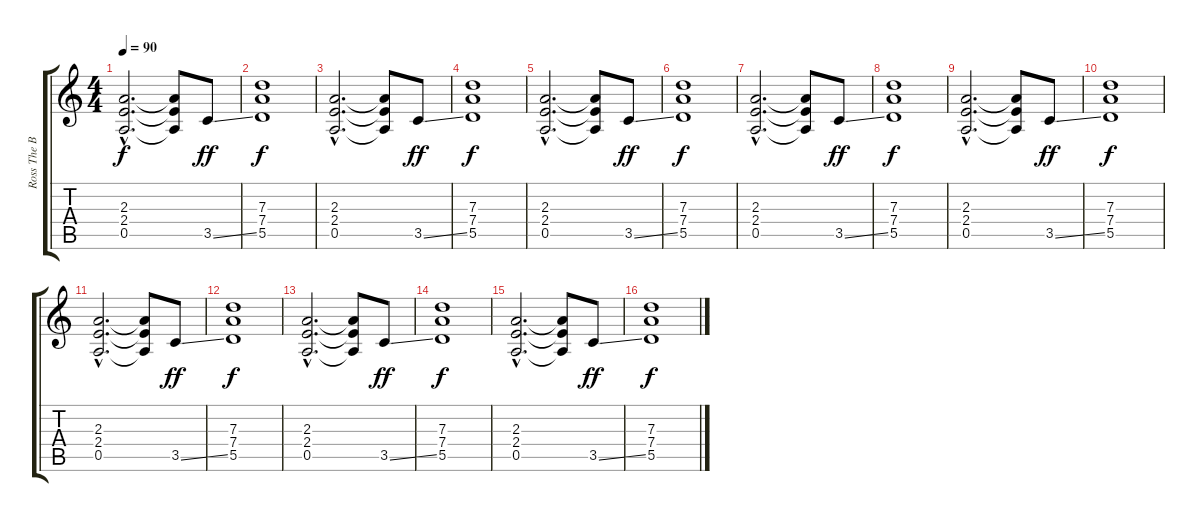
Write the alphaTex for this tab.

\track ("Ross The Boss" "Ross The B") {instrument distortionguitar}
\staff {score tabs}
\tuning (E4 B3 G3 D3 A2 E2) {hide}
\ts (4 4)
\tempo 90
\clef g2
\ks c
(2.3{hac} 2.4{hac} 0.5{hac}).2{d dy f} (2.3{t} 2.4{t} 0.5{t}).8 3.5{ss}.8{dy ff} |
(7.3 7.4 5.5).1{dy f} |
(2.3{hac} 2.4{hac} 0.5{hac}).2{d} (2.3{t} 2.4{t} 0.5{t}).8 3.5{ss}.8{dy ff} |
(7.3 7.4 5.5).1{dy f} |
(2.3{hac} 2.4{hac} 0.5{hac}).2{d} (2.3{t} 2.4{t} 0.5{t}).8 3.5{ss}.8{dy ff} |
(7.3 7.4 5.5).1{dy f volume 5} |
(2.3{hac} 2.4{hac} 0.5{hac}).2{d} (2.3{t} 2.4{t} 0.5{t}).8 3.5{ss}.8{dy ff} |
(7.3 7.4 5.5).1{dy f} |
(2.3{hac} 2.4{hac} 0.5{hac}).2{d} (2.3{t} 2.4{t} 0.5{t}).8 3.5{ss}.8{dy ff} |
(7.3 7.4 5.5).1{dy f} |
(2.3{hac} 2.4{hac} 0.5{hac}).2{d} (2.3{t} 2.4{t} 0.5{t}).8 3.5{ss}.8{dy ff} |
(7.3 7.4 5.5).1{dy f volume 0} |
(2.3{hac} 2.4{hac} 0.5{hac}).2{d} (2.3{t} 2.4{t} 0.5{t}).8 3.5{ss}.8{dy ff} |
(7.3 7.4 5.5).1{dy f} |
(2.3{hac} 2.4{hac} 0.5{hac}).2{d} (2.3{t} 2.4{t} 0.5{t}).8 3.5{ss}.8{dy ff} |
(7.3 7.4 5.5).1{dy f}
